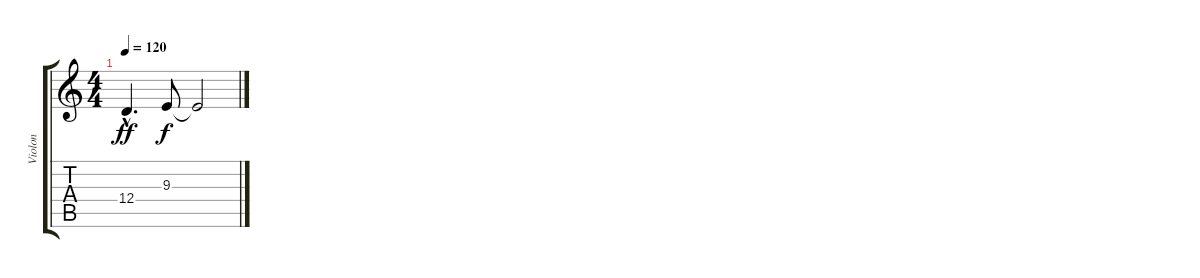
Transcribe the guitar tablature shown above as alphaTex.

\track ("Violon" "Violon") {instrument violin}
\staff {score tabs}
\tuning (E4 B3 G3 D3 A2 E2) {hide}
\ts (4 4)
\tempo 120
\clef g2
\ks c
12.4{hac}.4{d dy ff} 9.3.8{dy f} 9.3{t}.2
